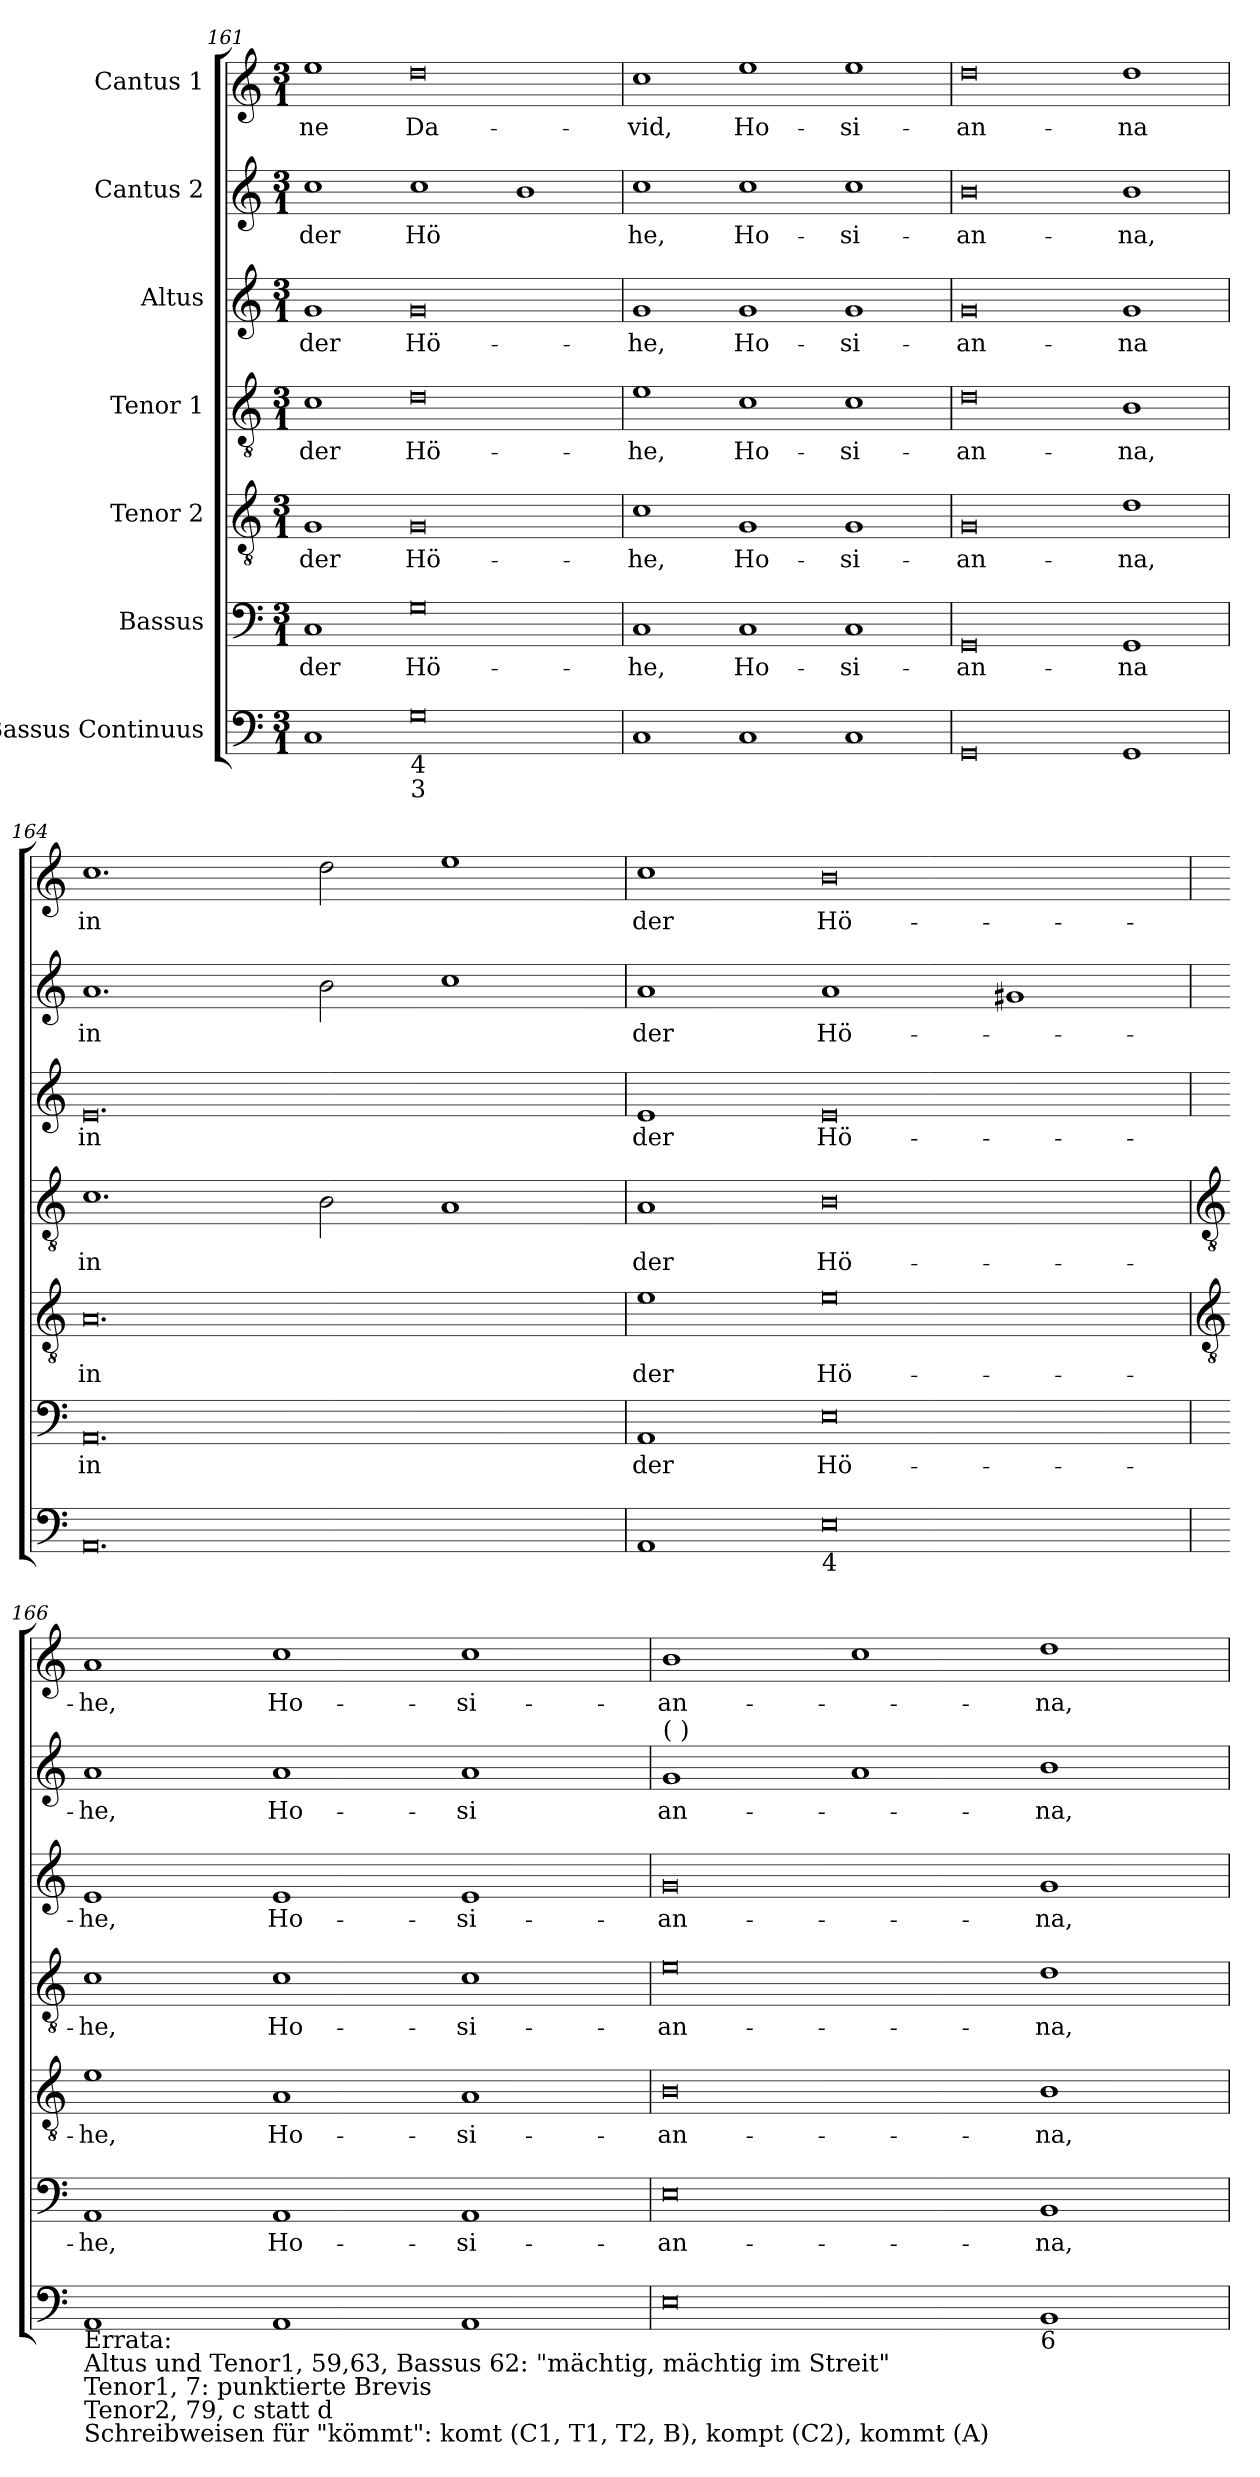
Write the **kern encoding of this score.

**kern	**kern	**text	**kern	**text	**kern	**text	**kern	**text	**kern	**text	**kern	**text
*part7	*part6	*part6	*part5	*part5	*part4	*part4	*part3	*part3	*part2	*part2	*part1	*part1
*staff7	*staff6	*staff6	*staff5	*staff5	*staff4	*staff4	*staff3	*staff3	*staff2	*staff2	*staff1	*staff1
*I"Bassus Continuus	*I"Bassus	*	*I"Tenor 2	*	*I"Tenor 1	*	*I"Altus	*	*I"Cantus 2	*	*I"Cantus 1	*
*clefF4	*clefF4	*	*clefGv2	*	*clefGv2	*	*clefG2	*	*clefG2	*	*clefG2	*
*k[]	*k[]	*	*k[]	*	*k[]	*	*k[]	*	*k[]	*	*k[]	*
*C:	*C:	*	*C:	*	*C:	*	*C:	*	*C:	*	*C:	*
*M3/1	*M3/1	*	*M3/1	*	*M3/1	*	*M3/1	*	*M3/1	*	*M3/1	*
=161	=161	=161	=161	=161	=161	=161	=161	=161	=161	=161	=161	=161
!	!	!LO:LY:b	!	!LO:LY:b	!	!LO:LY:b	!	!LO:LY:b	!	!LO:LY:b	!	!LO:LY:b
1C	1C	der	1G	der	1c	der	1g	der	1cc	der	1ee	ne
!LO:TX:b:t=4	!	!	!	!	!	!	!	!	!	!	!	!
!LO:TX:b:t=3	!	!	!	!	!	!	!	!	!	!	!	!
!	!	!LO:LY:b	!	!LO:LY:b	!	!LO:LY:b	!	!LO:LY:b	!	!LO:LY:b	!	!LO:LY:b
0G	0G	Hö-	0G	Hö-	0d	Hö-	0g	Hö-	1cc	Hö	0dd	Da-
!	!	!	!	!	!	!	!	!	!	!LO:LY:b	!	!
.	.	.	.	.	.	.	.	.	1b	-	.	.
=162	=162	=162	=162	=162	=162	=162	=162	=162	=162	=162	=162	=162
!	!	!LO:LY:b	!	!LO:LY:b	!	!LO:LY:b	!	!LO:LY:b	!	!LO:LY:b	!	!LO:LY:b
1C	1C	-he,	1c	-he,	1e	-he,	1g	-he,	1cc	he,	1cc	-vid,
!	!	!LO:LY:b	!	!LO:LY:b	!	!LO:LY:b	!	!LO:LY:b	!	!LO:LY:b	!	!LO:LY:b
1C	1C	Ho-	1G	Ho-	1c	Ho-	1g	Ho-	1cc	Ho-	1ee	Ho-
!	!	!LO:LY:b	!	!LO:LY:b	!	!LO:LY:b	!	!LO:LY:b	!	!LO:LY:b	!	!LO:LY:b
1C	1C	-si-	1G	-si-	1c	-si-	1g	-si-	1cc	-si-	1ee	-si-
=163	=163	=163	=163	=163	=163	=163	=163	=163	=163	=163	=163	=163
!	!	!LO:LY:b	!	!LO:LY:b	!	!LO:LY:b	!	!LO:LY:b	!	!LO:LY:b	!	!LO:LY:b
0GG	0GG	-an-	0G	-an-	0d	-an-	0g	-an-	0b	-an-	0dd	-an-
!	!	!LO:LY:b	!	!LO:LY:b	!	!LO:LY:b	!	!LO:LY:b	!	!LO:LY:b	!	!LO:LY:b
1GG	1GG	-na	1d	-na,	1B	-na,	1g	-na	1b	-na,	1dd	-na
=164	=164	=164	=164	=164	=164	=164	=164	=164	=164	=164	=164	=164
!	!	!LO:LY:b	!	!LO:LY:b	!	!LO:LY:b	!	!LO:LY:b	!	!LO:LY:b	!	!LO:LY:b
0.AA	0.AA	in	0.A	in	1.c	in	0.e	in	1.a	in	1.cc	in
.	.	.	.	.	2B	.	.	.	2b	.	2dd	.
.	.	.	.	.	1A	.	.	.	1cc	.	1ee	.
=165	=165	=165	=165	=165	=165	=165	=165	=165	=165	=165	=165	=165
!	!	!LO:LY:b	!	!LO:LY:b	!	!LO:LY:b	!	!LO:LY:b	!	!LO:LY:b	!	!LO:LY:b
1AA	1AA	der	1e	der	1A	der	1e	der	1a	der	1cc	der
!LO:TX:b:t=4	!	!	!	!	!	!	!	!	!	!	!	!
!	!	!LO:LY:b	!	!LO:LY:b	!	!LO:LY:b	!	!LO:LY:b	!	!LO:LY:b	!	!LO:LY:b
0E	0E	Hö-	0e	Hö-	0B	Hö-	0e	Hö-	1a	Hö-	0b	Hö-
.	.	.	.	.	.	.	.	.	1g#X	.	.	.
!!LO:LB:g=z
=166	=166	=166	=166	=166	=166	=166	=166	=166	=166	=166	=166	=166
*	*	*	*clefGv2	*	*clefGv2	*	*	*	*	*	*	*
!LO:TX:b:t=Errata&colon;\nAltus und Tenor1, 59,63, Bassus 62&colon; "mächtig, mächtig im Streit"\nTenor1, 7&colon; punktierte Brevis\nTenor2, 79, c statt d\nSchreibweisen für "kömmt"&colon; komt (C1, T1, T2, B), kompt (C2), kommt (A)	!	!	!	!	!	!	!	!	!	!	!	!
!	!	!LO:LY:b	!	!LO:LY:b	!	!LO:LY:b	!	!LO:LY:b	!	!LO:LY:b	!	!LO:LY:b
1AA	1AA	-he,	1e	-he,	1c	-he,	1e	-he,	1a	-he,	1a	-he,
!	!	!LO:LY:b	!	!LO:LY:b	!	!LO:LY:b	!	!LO:LY:b	!	!LO:LY:b	!	!LO:LY:b
1AA	1AA	Ho-	1A	Ho-	1c	Ho-	1e	Ho-	1a	Ho-	1cc	Ho-
!	!	!LO:LY:b	!	!LO:LY:b	!	!LO:LY:b	!	!LO:LY:b	!	!LO:LY:b	!	!LO:LY:b
1AA	1AA	-si-	1A	-si-	1c	-si-	1e	-si-	1a	-si	1cc	-si-
=167	=167	=167	=167	=167	=167	=167	=167	=167	=167	=167	=167	=167
!	!	!	!	!	!	!	!	!	!LO:TX:a:t=(  )	!	!	!
!	!	!LO:LY:b	!	!LO:LY:b	!	!LO:LY:b	!	!LO:LY:b	!	!LO:LY:b	!	!LO:LY:b
0E	0E	-an-	0B	-an-	0e	-an-	0g	-an-	1g	an-	1b	-an-
.	.	.	.	.	.	.	.	.	1a	.	1cc	.
!LO:TX:b:t=6	!	!	!	!	!	!	!	!	!	!	!	!
!	!	!LO:LY:b	!	!LO:LY:b	!	!LO:LY:b	!	!LO:LY:b	!	!LO:LY:b	!	!LO:LY:b
1BB	1BB	-na,	1B	-na,	1d	-na,	1g	-na,	1b	-na,	1dd	-na,
=	=	=	=	=	=	=	=	=	=	=	=	=
*-	*-	*-	*-	*-	*-	*-	*-	*-	*-	*-	*-	*-
